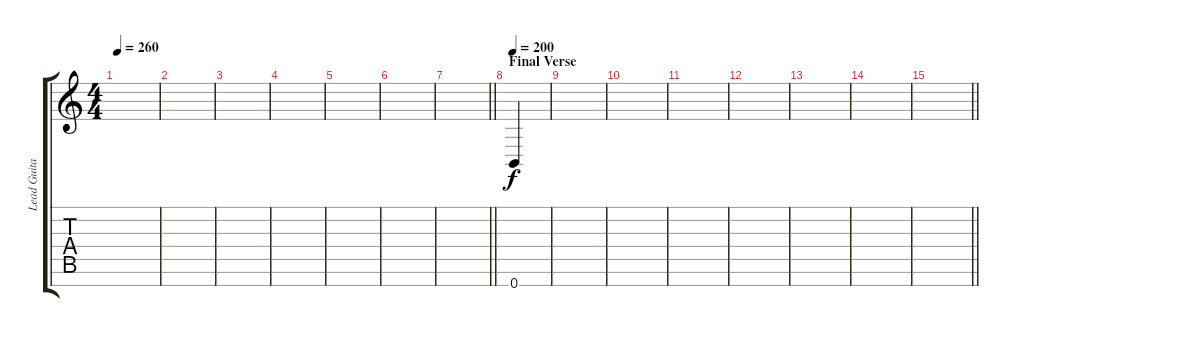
\track ("Lead Guitar" "Lead Guita") {instrument distortionguitar}
\staff {score tabs}
\tuning (E4 B3 G3 D3 A2 E2 B1) {hide}
\ts (4 4)
\tempo 260
\clef g2
\ks c
|
|
|
|
|
|
\barLineRight lightlight
|
\section ("" "Final Verse")
\tempo 200
0.7.4 |
|
|
|
|
|
|
\barLineRight lightlight
